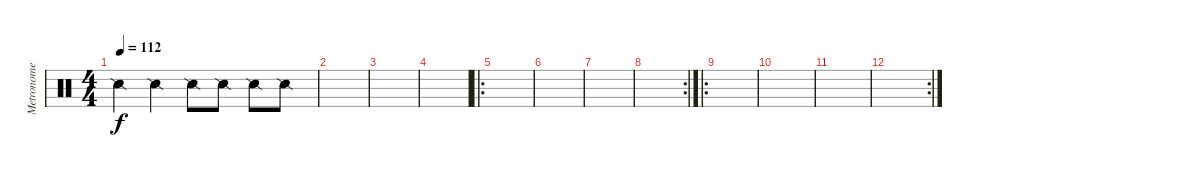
\track ("Metronome" "Metronome") {instrument percussion}
\staff {score}
\articulation defaults
\ts (4 4)
\tempo 112
\clef neutral
\ks c "Snare (side stick) 2".4{dy f} "Snare (side stick) 2".4 "Snare (side stick) 2".8 "Snare (side stick) 2".8 "Snare (side stick) 2".8 "Snare (side stick) 2".8
|
|
|
|
\ro
|
|
|
\rc 2
|
\ro
|
|
|
\rc 2
